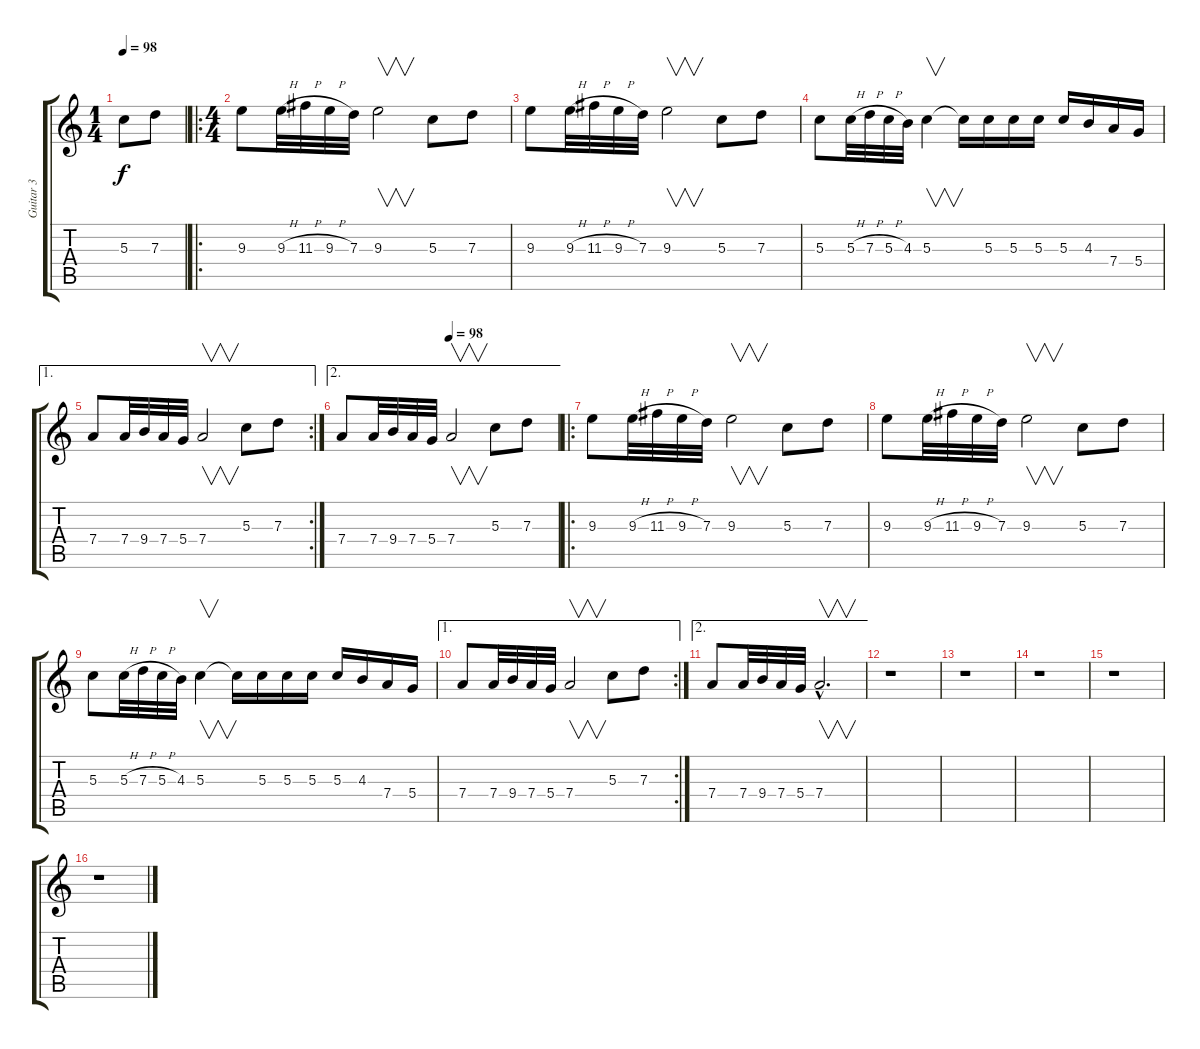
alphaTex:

\track ("Guitar 3" "Guitar 3") {instrument distortionguitar}
\staff {score tabs}
\tuning (E4 B3 G3 D3 A2 E2) {hide}
\ts (1 4)
\tempo 98
\tempo 70
\tempo 98
\clef g2
\ks c
5.3.8{dy f volume 14 instrument distortionguitar} 7.3.8 |
\ro
\ts (4 4)
9.3.8 9.3{h}.32 11.3{h}.32 9.3{h}.32 7.3.32 9.3.2{v} 5.3.8 7.3.8 |
9.3.8 9.3{h}.32 11.3{h}.32 9.3{h}.32 7.3.32 9.3.2{v} 5.3.8 7.3.8 |
5.3.8 5.3{h}.32 7.3{h}.32 5.3{h}.32 4.3.32 5.3.4{v} 5.3{t}.16 5.3.16 5.3.16 5.3.16 5.3.16 4.3.16 7.4.16 5.4.16 |
\ae 1
\rc 2
7.4.8 7.4.32 9.4.32 7.4.32 5.4.32 7.4.2{v} 5.3.8 7.3.8 |
\ae 2
\tempo (98 0.5)
7.4.8 7.4.32 9.4.32 7.4.32 5.4.32 7.4.2{v} 5.3.8 7.3.8 |
\ro
9.3.8 9.3{h}.32 11.3{h}.32 9.3{h}.32 7.3.32 9.3.2{v} 5.3.8 7.3.8 |
9.3.8 9.3{h}.32 11.3{h}.32 9.3{h}.32 7.3.32 9.3.2{v} 5.3.8 7.3.8 |
5.3.8 5.3{h}.32 7.3{h}.32 5.3{h}.32 4.3.32 5.3.4{v} 5.3{t}.16 5.3.16 5.3.16 5.3.16 5.3.16 4.3.16 7.4.16 5.4.16 |
\ae 1
\rc 2
7.4.8 7.4.32 9.4.32 7.4.32 5.4.32 7.4.2{v} 5.3.8 7.3.8 |
\ae 2
7.4.8 7.4.32 9.4.32 7.4.32 5.4.32 7.4{hac}.2{v d} |
r.1 |
r.1 |
r.1 |
r.1 |
r.1
